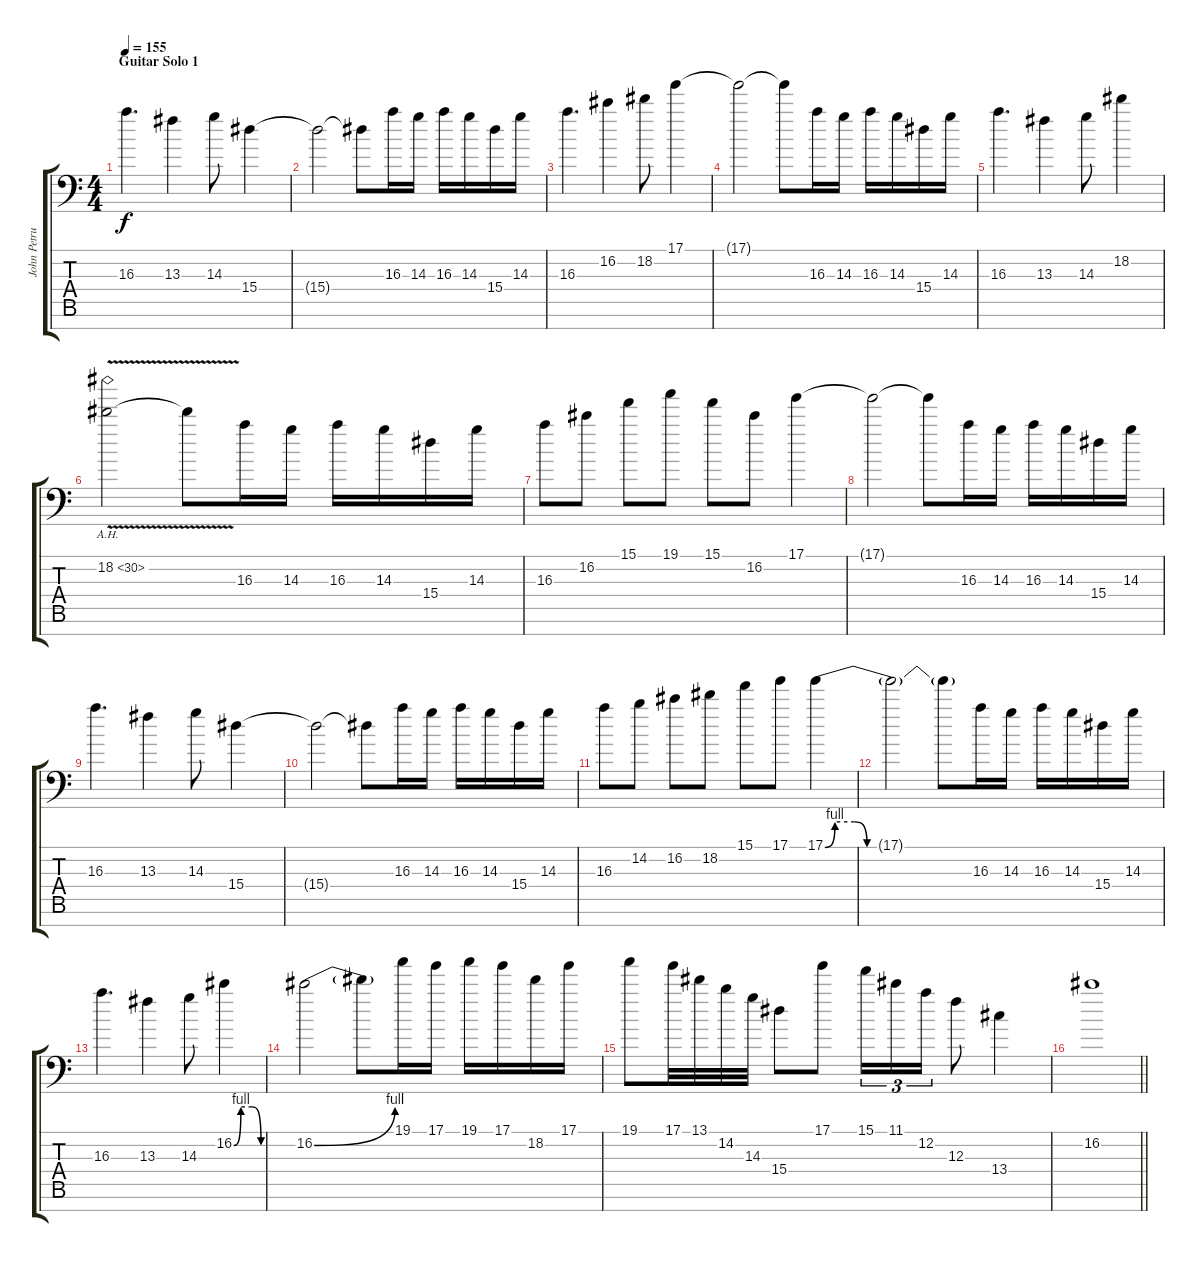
\track ("John Petrucci (Solo)" "John Petru") {instrument distortionguitar}
\staff {score tabs}
\tuning (D4 A3 F3 C3 G2 D2 A1) {hide}
\ts (4 4)
\section ("" "Guitar Solo 1")
\tempo 155
\clef f4
\ks c
16.3.4{d dy f volume 13} 13.3.4 14.3.8 15.4.4 |
15.4{t}.2 15.4{t}.8 16.3.16 14.3.16 16.3.16 14.3.16 15.4.16 14.3.16 |
16.3.4{d} 16.2.4 18.2.8 17.1.4 |
17.1{t}.2 17.1{t}.8 16.3.16 14.3.16 16.3.16 14.3.16 15.4.16 14.3.16 |
16.3.4{d} 13.3.4 14.3.8 18.2.4 |
18.2{ah 12 v}.2 18.2{t}.8 16.3.16 14.3.16 16.3.16 14.3.16 15.4.16 14.3.16 |
16.3.8 16.2.8 15.1.8 19.1.8 15.1.8 16.2.8 17.1.4 |
17.1{t}.2 17.1{t}.8 16.3.16 14.3.16 16.3.16 14.3.16 15.4.16 14.3.16 |
16.3.4{d} 13.3.4 14.3.8 15.4.4 |
15.4{t}.2 15.4{t}.8 16.3.16 14.3.16 16.3.16 14.3.16 15.4.16 14.3.16 |
16.3.8 14.2.8 16.2.8 18.2.8 15.1.8 17.1.8 17.1{be (custom 0 0 4 4 12 4 17 0 35 0 60 0)}.4 |
17.1{t}.2 17.1{t}.8 16.3.16 14.3.16 16.3.16 14.3.16 15.4.16 14.3.16 |
16.3.4{d} 13.3.4 14.3.8 16.2{be (custom 0 0 15 4 39 4 58 0 60 0)}.4 |
16.2{be (bend 0 0 60 4)}.2 16.2{t}.8 19.1.16 17.1.16 19.1.16 17.1.16 18.2.16 17.1.16 |
19.1.8 17.1.32 13.1.32 14.2.32 14.3.32 15.4.8 17.1.8 15.1.16{tu (3 2)} 11.1.16{tu (3 2)} 12.2.16{tu (3 2)} 12.3.8 13.4.4 |
\barLineRight lightlight
16.2.1
